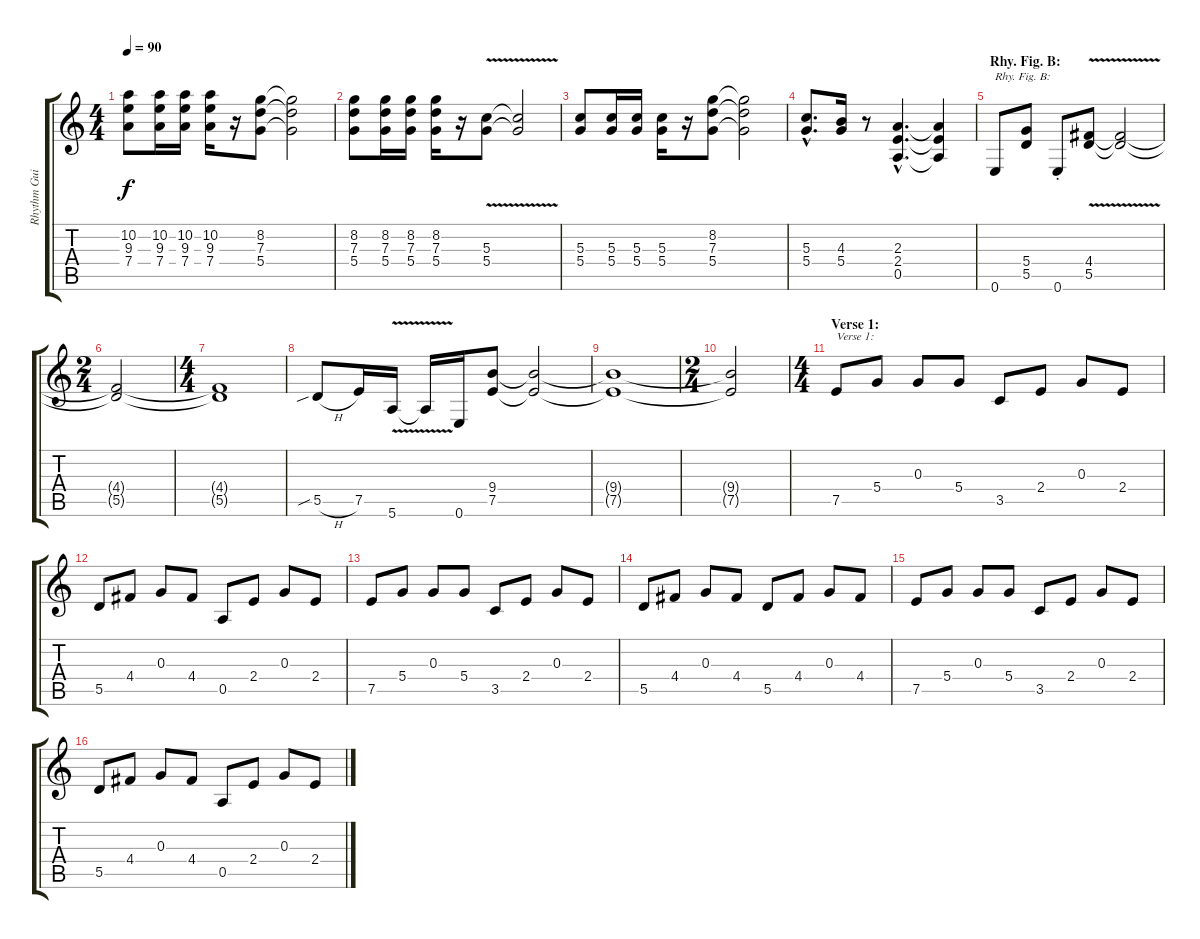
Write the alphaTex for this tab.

\track ("Rhythm Guitar 1" "Rhythm Gui") {instrument distortionguitar}
\staff {score tabs}
\tuning (E4 B3 G3 D3 A2 E2) {hide}
\ts (4 4)
\tempo 90
\clef g2
\ks c
(10.2 9.3 7.4).8{dy f} (10.2 9.3 7.4).16 (10.2 9.3 7.4).16 (10.2 9.3 7.4).16 r.16 (8.2 7.3 5.4).8 (8.2{t} 7.3{t} 5.4{t}).2 |
(8.2 7.3 5.4).8 (8.2 7.3 5.4).16 (8.2 7.3 5.4).16 (8.2 7.3 5.4).16 r.16 (5.3{v} 5.4).8 (5.3{t} 5.4{t}).2 |
(5.3 5.4).8 (5.3 5.4).16 (5.3 5.4).16 (5.3 5.4).16 r.16 (8.2 7.3 5.4).8 (8.2{t} 7.3{t} 5.4{t}).2 |
(5.3{hac} 5.4{hac}).8{d} (4.3 5.4).16 r.8 (2.3{hac} 2.4{hac} 0.5{hac}).4{d} (2.3{t} 2.4{t} 0.5{t}).4 |
\section ("" "Rhy. Fig. B:")
0.6.8{txt "Rhy. Fig. B:"} (5.4 5.5).8 0.6{st}.8 (4.4{v} 5.5).8 (4.4{t} 5.5{t}).2 |
\ts (2 4)
(4.4{t} 5.5{t}).2 |
\ts (4 4)
(4.4{t} 5.5{t}).1 |
5.5{sib h}.8 7.5.16 5.6{v}.16 5.6{t}.16 0.6.16 (9.4 7.5).8 (9.4{t} 7.5{t}).2 |
(9.4{t} 7.5{t}).1 |
\ts (2 4)
(9.4{t} 7.5{t}).2 |
\ts (4 4)
\section ("" "Verse 1:")
7.5.8{txt "Verse 1:"} 5.4.8 0.3.8 5.4.8 3.5.8 2.4.8 0.3.8 2.4.8 |
5.5.8 4.4.8 0.3.8 4.4.8 0.5.8 2.4.8 0.3.8 2.4.8 |
7.5.8 5.4.8 0.3.8 5.4.8 3.5.8 2.4.8 0.3.8 2.4.8 |
5.5.8 4.4.8 0.3.8 4.4.8 5.5.8 4.4.8 0.3.8 4.4.8 |
7.5.8 5.4.8 0.3.8 5.4.8 3.5.8 2.4.8 0.3.8 2.4.8 |
5.5.8 4.4.8 0.3.8 4.4.8 0.5.8 2.4.8 0.3.8 2.4.8
